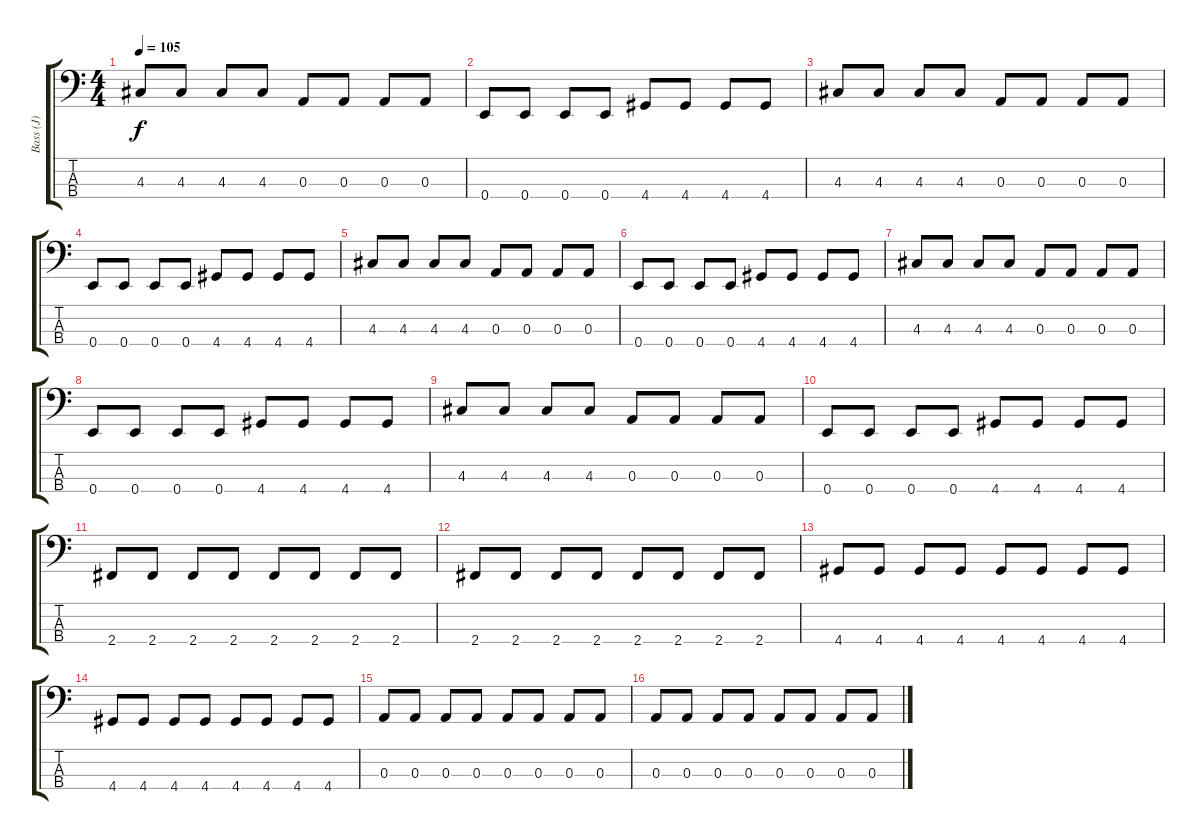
\track ("Bass (J)" "Bass (J)") {instrument electricbasspick}
\staff {score tabs}
\tuning (G2 D2 A1 E1) {hide}
\ts (4 4)
\tempo 105
\clef f4
\ks c
4.3.8{dy f} 4.3.8 4.3.8 4.3.8 0.3.8 0.3.8 0.3.8 0.3.8 |
0.4.8 0.4.8 0.4.8 0.4.8 4.4.8 4.4.8 4.4.8 4.4.8 |
4.3.8 4.3.8 4.3.8 4.3.8 0.3.8 0.3.8 0.3.8 0.3.8 |
0.4.8 0.4.8 0.4.8 0.4.8 4.4.8 4.4.8 4.4.8 4.4.8 |
4.3.8 4.3.8 4.3.8 4.3.8 0.3.8 0.3.8 0.3.8 0.3.8 |
0.4.8 0.4.8 0.4.8 0.4.8 4.4.8 4.4.8 4.4.8 4.4.8 |
4.3.8 4.3.8 4.3.8 4.3.8 0.3.8 0.3.8 0.3.8 0.3.8 |
0.4.8 0.4.8 0.4.8 0.4.8 4.4.8 4.4.8 4.4.8 4.4.8 |
4.3.8 4.3.8 4.3.8 4.3.8 0.3.8 0.3.8 0.3.8 0.3.8 |
0.4.8 0.4.8 0.4.8 0.4.8 4.4.8 4.4.8 4.4.8 4.4.8 |
2.4.8 2.4.8 2.4.8 2.4.8 2.4.8 2.4.8 2.4.8 2.4.8 |
2.4.8 2.4.8 2.4.8 2.4.8 2.4.8 2.4.8 2.4.8 2.4.8 |
4.4.8 4.4.8 4.4.8 4.4.8 4.4.8 4.4.8 4.4.8 4.4.8 |
4.4.8 4.4.8 4.4.8 4.4.8 4.4.8 4.4.8 4.4.8 4.4.8 |
0.3.8 0.3.8 0.3.8 0.3.8 0.3.8 0.3.8 0.3.8 0.3.8 |
0.3.8 0.3.8 0.3.8 0.3.8 0.3.8 0.3.8 0.3.8 0.3.8
